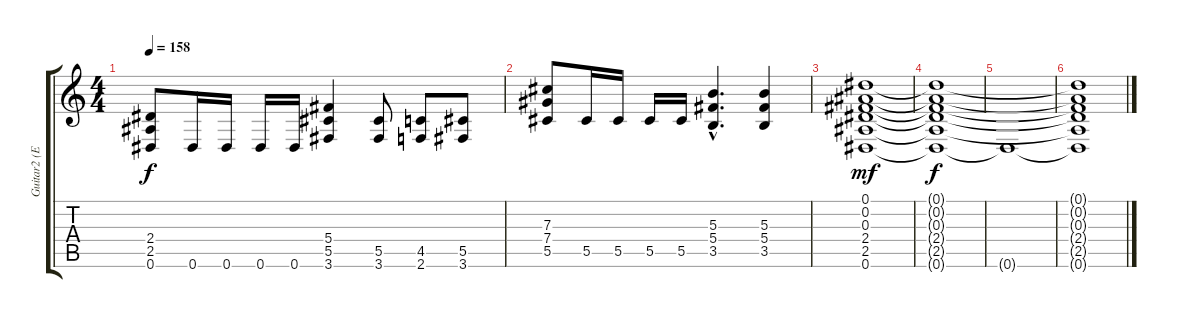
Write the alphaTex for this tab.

\track ("Guitar2 (EFX R)" "Guitar2 (E") {instrument distortionguitar}
\staff {score tabs}
\tuning (Eb4 Bb3 Gb3 Db3 Ab2 Eb2) {hide}
\ts (4 4)
\tempo 158
\clef g2
\ks c
(2.4 2.5 0.6).8{dy f} 0.6.16{instrument electricguitarmuted} 0.6.16 0.6.16 0.6.16 (5.4 5.5 3.6).4{instrument distortionguitar} (5.5 3.6).8 (4.5 2.6).8 (5.5 3.6).8 |
(7.3 7.4 5.5).8 5.5.16{instrument electricguitarmuted} 5.5.16 5.5.16 5.5.16 (5.3{hac} 5.4{hac} 3.5{hac}).4{d instrument distortionguitar} (5.3 5.4 3.5).4 |
(0.1 0.2 0.3 2.4 2.5 0.6).1{dy mf} |
(0.1{t} 0.2{t} 0.3{t} 2.4{t} 2.5{t} 0.6{t}).1{dy f} |
0.6{t}.1 |
(0.1{t} 0.2{t} 0.3{t} 2.4{t} 2.5{t} 0.6{t}).1
